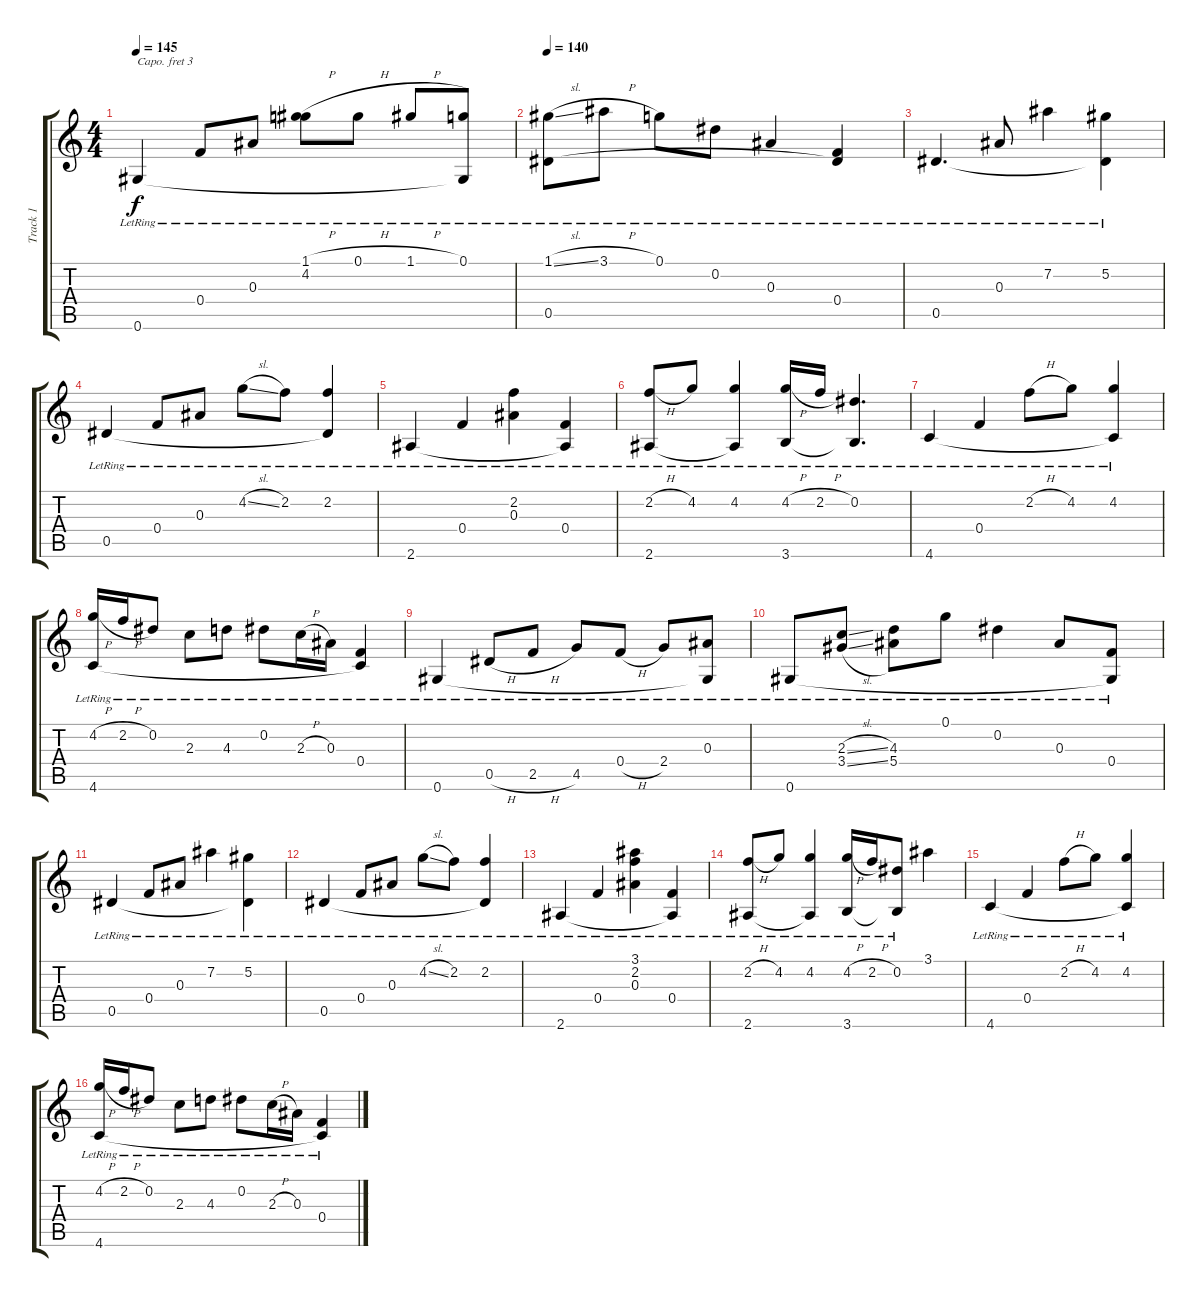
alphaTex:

\track ("Track 1" "Track 1") {instrument acousticguitarsteel}
\staff {score tabs}
\capo 3
\tuning (E4 C4 G3 D3 C3 F2) {hide}
\ts (4 4)
\tempo 145
\clef g2
\ks c
0.6{lr}.4{dy f} 0.4{lr}.8 0.3{lr}.8 (1.1{h lr} 4.2{lr}).8 0.1{h lr}.8 1.1{h lr}.8 (0.1{lr} 0.6{t}).8 |
\tempo 140
(1.1{sl lr} 0.5{lr}).8 3.1{h lr}.8 0.1{lr}.8 0.2{lr}.8 0.3{lr}.4 (0.4{lr} 0.5{t}).4 |
0.5{lr}.4{d} 0.3{lr}.8 7.2{lr}.4 (5.2{lr} 0.5{t}).4 |
0.5{lr}.4 0.4{lr}.8 0.3{lr}.8 4.2{sl lr}.8 2.2{lr}.8 (2.2{lr} 0.5{t}).4 |
2.6{lr}.4 0.4{lr}.4 (2.2{lr} 0.3{lr}).4 (0.4{lr} 2.6{t}).4 |
(2.2{h lr} 2.6{lr}).8 4.2{lr}.8 (4.2{lr} 2.6{t}).4 (4.2{h lr} 3.6{lr}).16 2.2{h lr}.16 (0.2{lr} 3.6{t}).4{d} |
4.6{lr}.4 0.4{lr}.4 2.2{h lr}.8 4.2{lr}.8 (4.2{lr} 4.6{t}).4 |
(4.2{h lr} 4.6{lr}).16 2.2{h lr}.16 0.2{lr}.8 2.3{lr}.8 4.3{lr}.8 0.2{lr}.8 2.3{h lr}.16 0.3{lr}.16 (0.4{lr} 4.6{t}).4 |
0.6{lr}.4 0.5{h lr}.8 2.5{h lr}.8 4.5{lr}.8 0.4{h lr}.8 2.4{lr}.8 (0.3{lr} 0.6{t}).8 |
0.6{lr}.8 (2.3{sl lr} 3.4{sl lr}).8 (4.3{lr} 5.4{lr}).8 0.1{lr}.8 0.2{lr}.4 0.3{lr}.8 (0.4{lr} 0.6{t}).8 |
0.5{lr}.4 0.4{lr}.8 0.3{lr}.8 7.2{lr}.4 (5.2{lr} 0.5{t}).4 |
0.5{lr}.4 0.4{lr}.8 0.3{lr}.8 4.2{sl lr}.8 2.2{lr}.8 (2.2{lr} 0.5{t}).4 |
2.6{lr}.4 0.4{lr}.4 (3.1 2.2{lr} 0.3{lr}).4 (0.4{lr} 2.6{t}).4 |
(2.2{h lr} 2.6{lr}).8 4.2{lr}.8 (4.2{lr} 2.6{t}).4 (4.2{h lr} 3.6{lr}).16 2.2{h lr}.16 (0.2{lr} 3.6{t}).8 3.1.4 |
4.6{lr}.4 0.4{lr}.4 2.2{h lr}.8 4.2{lr}.8 (4.2{lr} 4.6{t}).4 |
(4.2{h lr} 4.6{lr}).16 2.2{h lr}.16 0.2{lr}.8 2.3{lr}.8 4.3{lr}.8 0.2{lr}.8 2.3{h lr}.16 0.3{lr}.16 (0.4{lr} 4.6{t}).4
